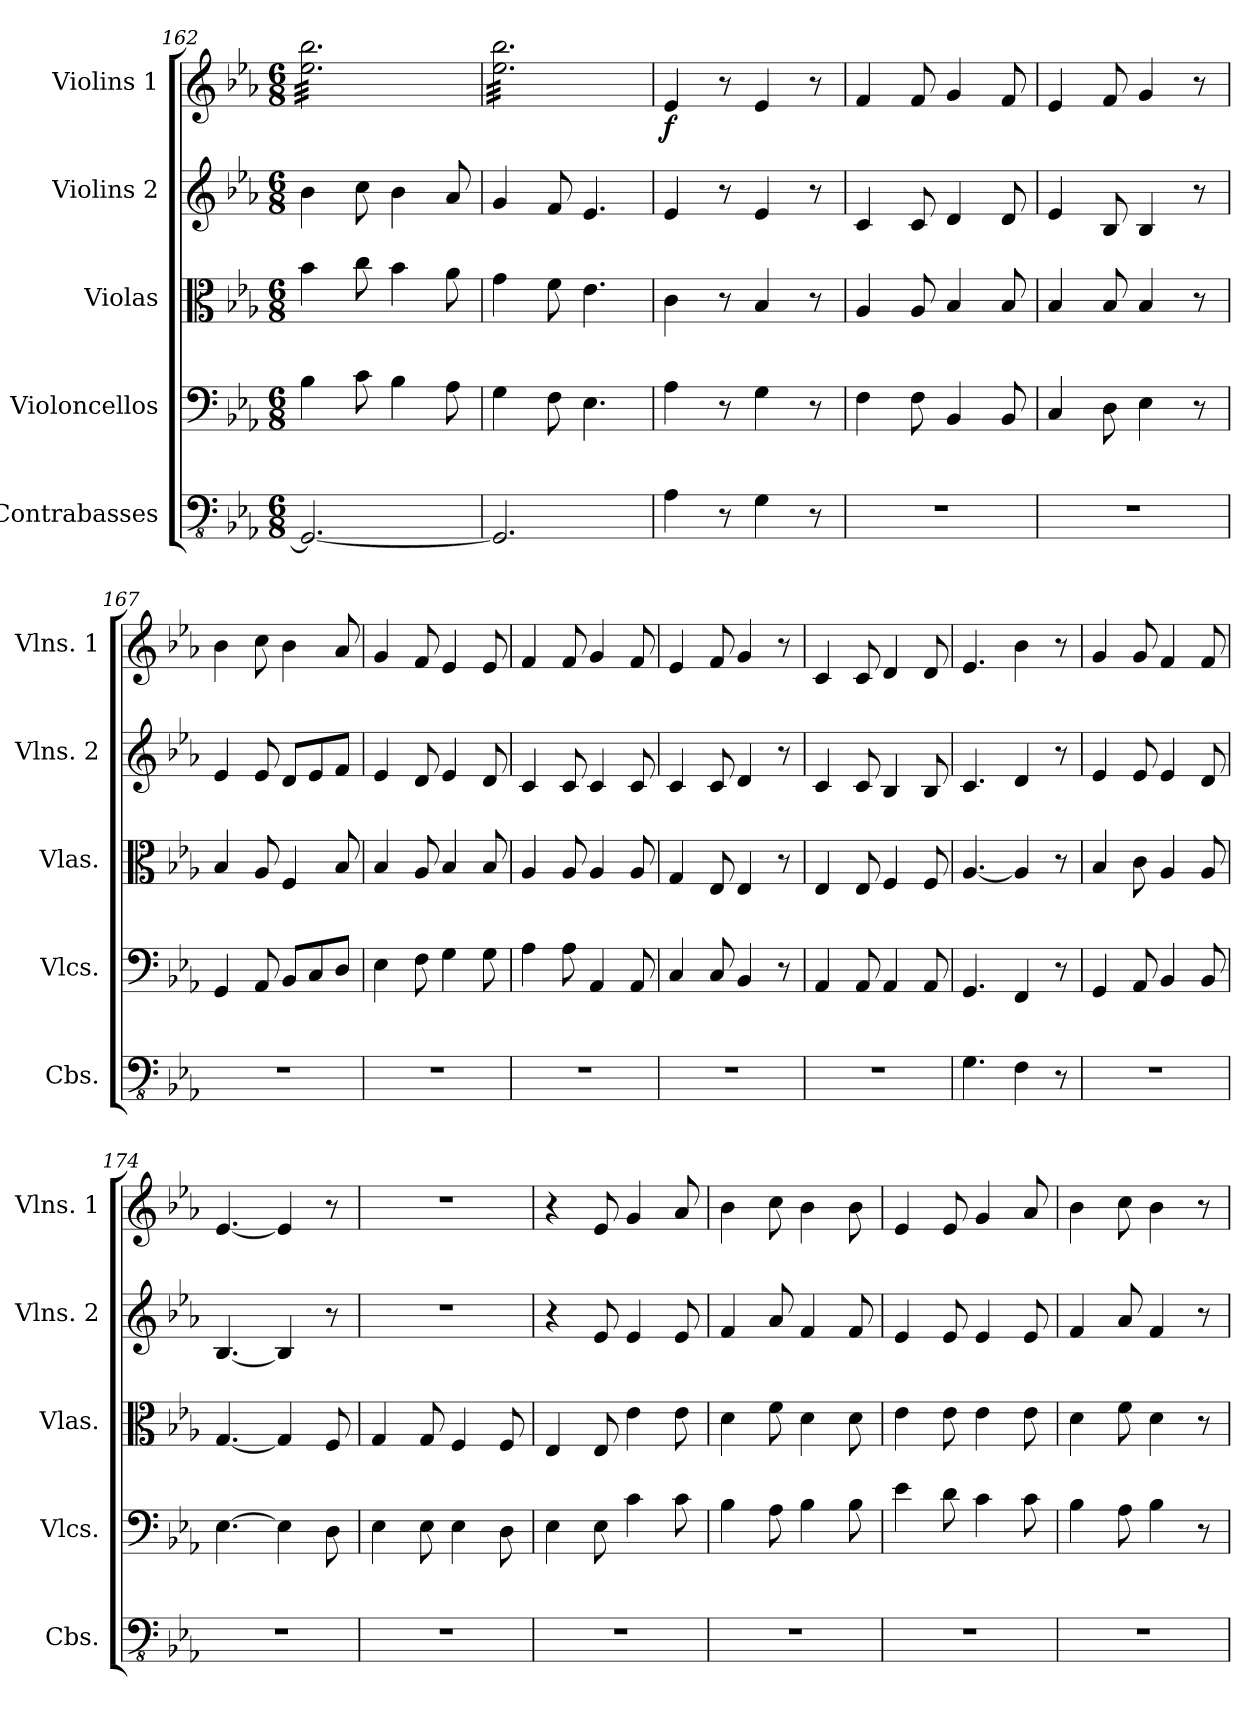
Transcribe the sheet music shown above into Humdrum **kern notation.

**kern	**kern	**kern	**kern	**kern	**dynam
*part5	*part4	*part3	*part2	*part1	*part1
*staff5	*staff4	*staff3	*staff2	*staff1	*staff1
*I"Contrabasses	*I"Violoncellos	*I"Violas	*I"Violins 2	*I"Violins 1	*
*I'Cbs.	*I'Vlcs.	*I'Vlas.	*I'Vlns. 2	*I'Vlns. 1	*
*clefFv4	*clefF4	*clefC3	*clefG2	*clefG2	*
*k[b-e-a-]	*k[b-e-a-]	*k[b-e-a-]	*k[b-e-a-]	*k[b-e-a-]	*
*E-:	*E-:	*E-:	*E-:	*E-:	*
*M6/8	*M6/8	*M6/8	*M6/8	*M6/8	*
=162	=162	=162	=162	=162	=162
*	*	*	*	*tremolo	*
2.GGG/_	4B-\	4b-\	4b-\	32ee-\ 32bb-\LLL	.
.	.	.	.	32ee-\ 32bb-\	.
.	.	.	.	32ee-\ 32bb-\	.
.	.	.	.	32ee-\ 32bb-\	.
.	.	.	.	32ee-\ 32bb-\	.
.	.	.	.	32ee-\ 32bb-\	.
.	.	.	.	32ee-\ 32bb-\	.
.	.	.	.	32ee-\ 32bb-\	.
.	8c\	8cc\	8cc\	32ee-\ 32bb-\	.
.	.	.	.	32ee-\ 32bb-\	.
.	.	.	.	32ee-\ 32bb-\	.
.	.	.	.	32ee-\ 32bb-\	.
.	4B-\	4b-\	4b-\	32ee-\ 32bb-\	.
.	.	.	.	32ee-\ 32bb-\	.
.	.	.	.	32ee-\ 32bb-\	.
.	.	.	.	32ee-\ 32bb-\	.
.	.	.	.	32ee-\ 32bb-\	.
.	.	.	.	32ee-\ 32bb-\	.
.	.	.	.	32ee-\ 32bb-\	.
.	.	.	.	32ee-\ 32bb-\	.
.	8A-\	8a-\	8a-/	32ee-\ 32bb-\	.
.	.	.	.	32ee-\ 32bb-\	.
.	.	.	.	32ee-\ 32bb-\	.
.	.	.	.	32ee-\ 32bb-\JJJ	.
=163	=163	=163	=163	=163	=163
2.GGG/]	4G\	4g\	4g/	32ee-\ 32bb-\LLL	.
.	.	.	.	32ee-\ 32bb-\	.
.	.	.	.	32ee-\ 32bb-\	.
.	.	.	.	32ee-\ 32bb-\	.
.	.	.	.	32ee-\ 32bb-\	.
.	.	.	.	32ee-\ 32bb-\	.
.	.	.	.	32ee-\ 32bb-\	.
.	.	.	.	32ee-\ 32bb-\	.
.	8F\	8f\	8f/	32ee-\ 32bb-\	.
.	.	.	.	32ee-\ 32bb-\	.
.	.	.	.	32ee-\ 32bb-\	.
.	.	.	.	32ee-\ 32bb-\	.
.	4.E-\	4.e-\	4.e-/	32ee-\ 32bb-\	.
.	.	.	.	32ee-\ 32bb-\	.
.	.	.	.	32ee-\ 32bb-\	.
.	.	.	.	32ee-\ 32bb-\	.
.	.	.	.	32ee-\ 32bb-\	.
.	.	.	.	32ee-\ 32bb-\	.
.	.	.	.	32ee-\ 32bb-\	.
.	.	.	.	32ee-\ 32bb-\	.
.	.	.	.	32ee-\ 32bb-\	.
.	.	.	.	32ee-\ 32bb-\	.
.	.	.	.	32ee-\ 32bb-\	.
.	.	.	.	32ee-\ 32bb-\JJJ	.
*	*	*	*	*Xtremolo	*
!!LO:PB:g=z
=164	=164	=164	=164	=164	=164
!	!	!	!	!	!LO:DY:b
4AA-\	4A-\	4c\	4e-/	4e-/	f
8r	8r	8r	8r	8r	.
4GG\	4G\	4B-/	4e-/	4e-/	.
8r	8r	8r	8r	8r	.
=165	=165	=165	=165	=165	=165
2.r	4F\	4A-/	4c/	4f/	.
.	8F\	8A-/	8c/	8f/	.
.	4BB-/	4B-/	4d/	4g/	.
.	8BB-/	8B-/	8d/	8f/	.
=166	=166	=166	=166	=166	=166
2.r	4C/	4B-/	4e-/	4e-/	.
.	8D\	8B-/	8B-/	8f/	.
.	4E-\	4B-/	4B-/	4g/	.
.	8r	8r	8r	8r	.
=167	=167	=167	=167	=167	=167
2.r	4GG/	4B-/	4e-/	4b-\	.
.	8AA-/	8A-/	8e-/	8cc\	.
.	8BB-/L	4F/	8d/L	4b-\	.
.	8C/	.	8e-/	.	.
.	8D/J	8B-/	8f/J	8a-/	.
=168	=168	=168	=168	=168	=168
2.r	4E-\	4B-/	4e-/	4g/	.
.	8F\	8A-/	8d/	8f/	.
.	4G\	4B-/	4e-/	4e-/	.
.	8G\	8B-/	8d/	8e-/	.
=169	=169	=169	=169	=169	=169
2.r	4A-\	4A-/	4c/	4f/	.
.	8A-\	8A-/	8c/	8f/	.
.	4AA-/	4A-/	4c/	4g/	.
.	8AA-/	8A-/	8c/	8f/	.
=170	=170	=170	=170	=170	=170
2.r	4C/	4G/	4c/	4e-/	.
.	8C/	8E-/	8c/	8f/	.
.	4BB-/	4E-/	4d/	4g/	.
.	8r	8r	8r	8r	.
!!LO:PB:g=z
=171	=171	=171	=171	=171	=171
2.r	4AA-/	4E-/	4c/	4c/	.
.	8AA-/	8E-/	8c/	8c/	.
.	4AA-/	4F/	4B-/	4d/	.
.	8AA-/	8F/	8B-/	8d/	.
=172	=172	=172	=172	=172	=172
4.GG\	4.GG/	[4.A-/	4.c/	4.e-/	.
4FF\	4FF/	4A-/]	4d/	4b-\	.
8r	8r	8r	8r	8r	.
=173	=173	=173	=173	=173	=173
2.r	4GG/	4B-/	4e-/	4g/	.
.	8AA-/	8c\	8e-/	8g/	.
.	4BB-/	4A-/	4e-/	4f/	.
.	8BB-/	8A-/	8d/	8f/	.
!!LO:PB:g=z
=174	=174	=174	=174	=174	=174
2.r	[4.E-\	[4.G/	[4.B-/	[4.e-/	.
.	4E-\]	4G/]	4B-/]	4e-/]	.
.	8D\	8F/	8r	8r	.
=175	=175	=175	=175	=175	=175
2.r	4E-\	4G/	2.r	2.r	.
.	8E-\	8G/	.	.	.
.	4E-\	4F/	.	.	.
.	8D\	8F/	.	.	.
=176	=176	=176	=176	=176	=176
2.r	4E-\	4E-/	4r	4r	.
.	8E-\	8E-/	8e-/	8e-/	.
.	4c\	4e-\	4e-/	4g/	.
.	8c\	8e-\	8e-/	8a-/	.
=177	=177	=177	=177	=177	=177
2.r	4B-\	4d\	4f/	4b-\	.
.	8A-\	8f\	8a-/	8cc\	.
.	4B-\	4d\	4f/	4b-\	.
.	8B-\	8d\	8f/	8b-\	.
=178	=178	=178	=178	=178	=178
2.r	4e-\	4e-\	4e-/	4e-/	.
.	8d\	8e-\	8e-/	8e-/	.
.	4c\	4e-\	4e-/	4g/	.
.	8c\	8e-\	8e-/	8a-/	.
!!LO:PB:g=z
=179	=179	=179	=179	=179	=179
2.r	4B-\	4d\	4f/	4b-\	.
.	8A-\	8f\	8a-/	8cc\	.
.	4B-\	4d\	4f/	4b-\	.
.	8r	8r	8r	8r	.
=	=	=	=	=	=
*-	*-	*-	*-	*-	*-
